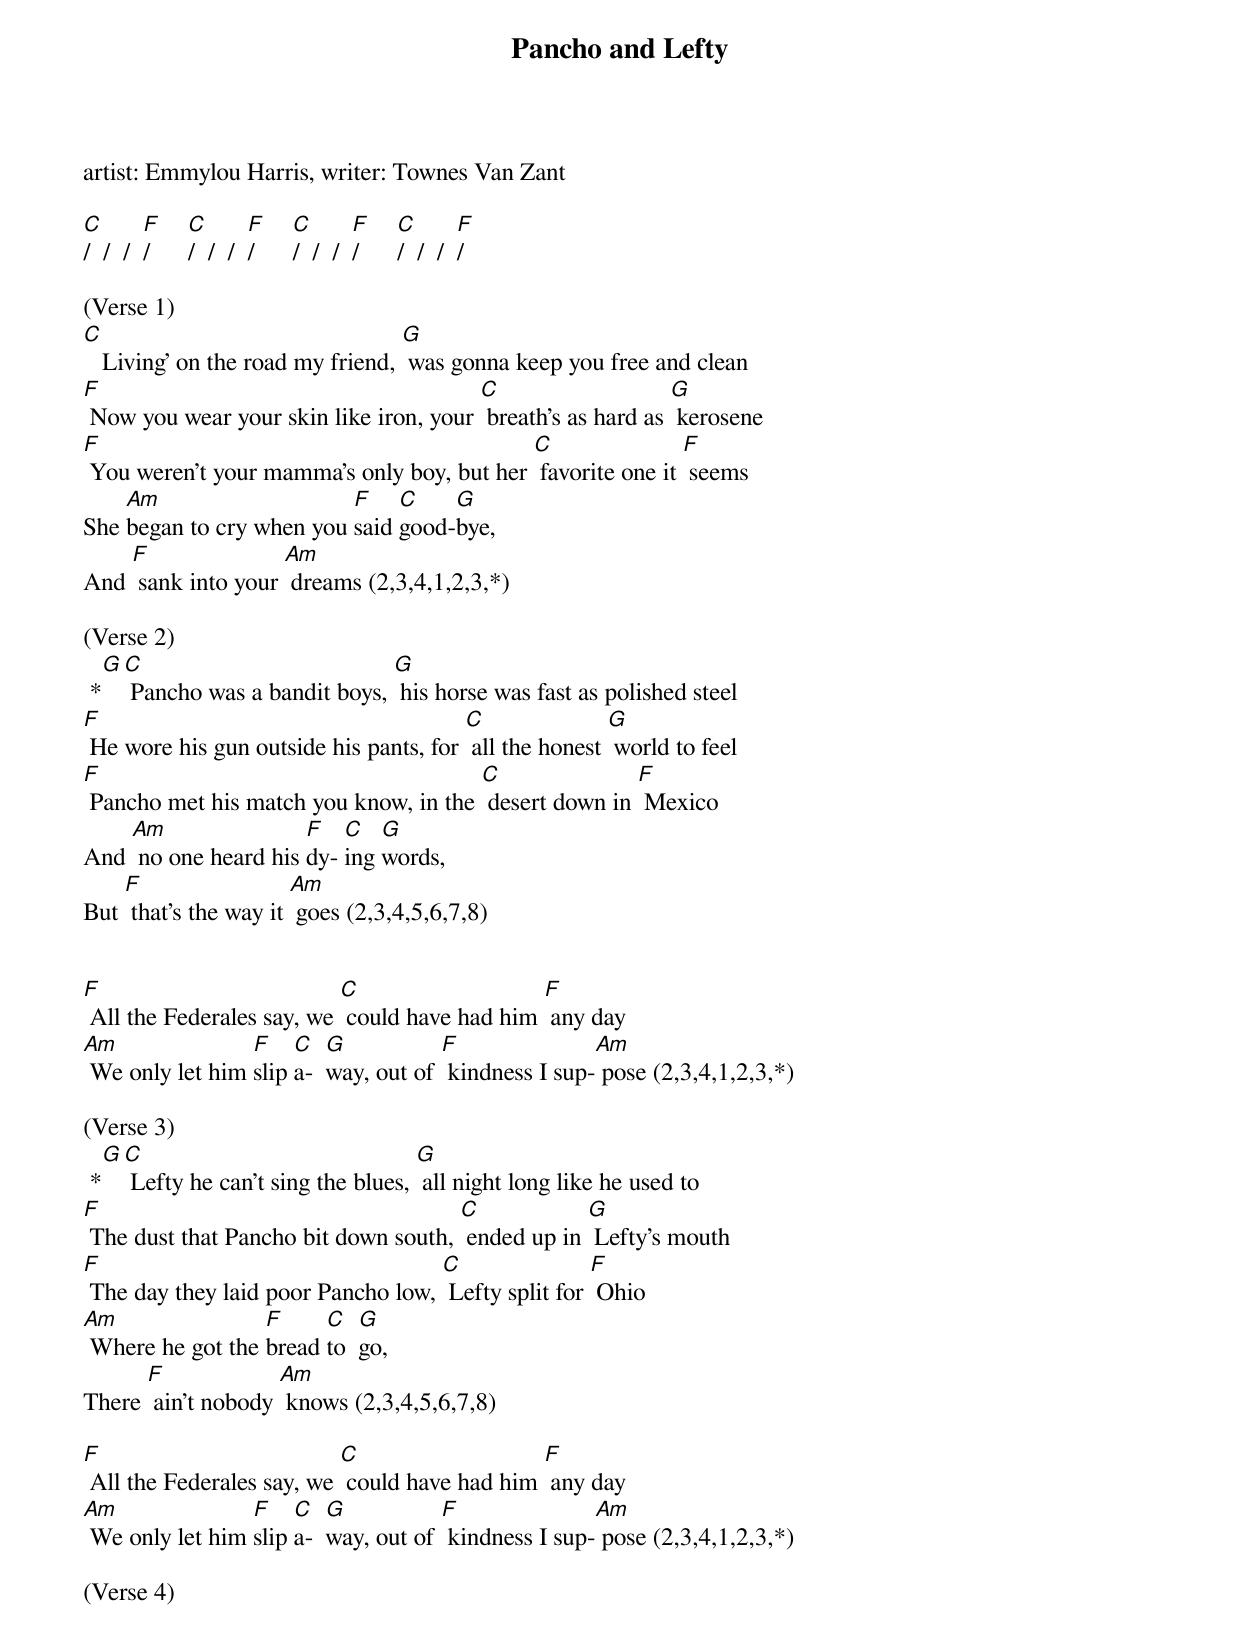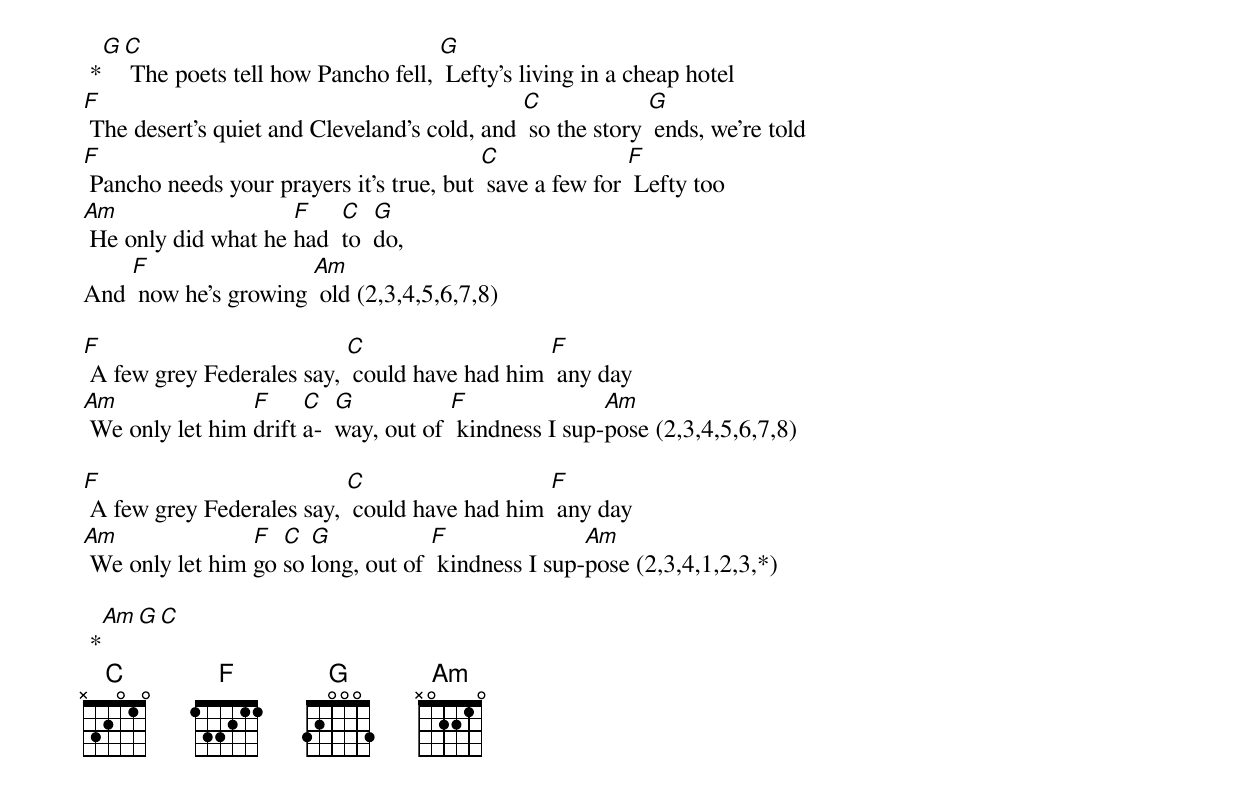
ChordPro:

{title:Pancho and Lefty}
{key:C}
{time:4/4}

artist: Emmylou Harris, writer: Townes Van Zant

[C]/  /  /  [F]/      [C]/  /  /  [F]/      [C]/  /  /  [F]/      [C]/  /  /  [F]/

(Verse 1)
[C]   Living' on the road my friend, [G] was gonna keep you free and clean
[F] Now you wear your skin like iron, your [C] breath's as hard as [G] kerosene
[F] You weren't your mamma's only boy, but her [C] favorite one it [F] seems
She [Am]began to cry when you [F]said [C]good-[G]bye,
And [F] sank into your [Am] dreams (2,3,4,1,2,3,*)

(Verse 2)
 *[G][C] Pancho was a bandit boys, [G] his horse was fast as polished steel
[F] He wore his gun outside his pants, for [C] all the honest [G] world to feel
[F] Pancho met his match you know, in the [C] desert down in [F] Mexico
And [Am] no one heard his [F]dy- [C]ing [G]words,
But [F] that's the way it [Am] goes (2,3,4,5,6,7,8)


[F] All the Federales say, we [C] could have had him [F] any day
[Am] We only let him [F]slip [C]a-  [G]way, out of [F] kindness I sup-[Am] pose (2,3,4,1,2,3,*)

(Verse 3)
 *[G][C] Lefty he can't sing the blues, [G] all night long like he used to
[F] The dust that Pancho bit down south, [C] ended up in [G] Lefty's mouth
[F] The day they laid poor Pancho low, [C] Lefty split for [F] Ohio
[Am] Where he got the [F]bread [C]to  [G]go,
There [F] ain't nobody [Am] knows (2,3,4,5,6,7,8)

[F] All the Federales say, we [C] could have had him [F] any day
[Am] We only let him [F]slip [C]a-  [G]way, out of [F] kindness I sup-[Am] pose (2,3,4,1,2,3,*)

(Verse 4)
 *[G][C] The poets tell how Pancho fell, [G] Lefty's living in a cheap hotel
[F] The desert's quiet and Cleveland's cold, and [C] so the story [G] ends, we're told
[F] Pancho needs your prayers it's true, but [C] save a few for [F] Lefty too
[Am] He only did what he [F]had  [C]to  [G]do,
And [F] now he's growing [Am] old (2,3,4,5,6,7,8)

[F] A few grey Federales say, [C] could have had him [F] any day
[Am] We only let him [F]drift [C]a-  [G]way, out of [F] kindness I sup-[Am]pose (2,3,4,5,6,7,8)

[F] A few grey Federales say, [C] could have had him [F] any day
[Am] We only let him [F]go [C]so [G]long, out of [F] kindness I sup-[Am]pose (2,3,4,1,2,3,*)

 *[Am][G][C]
